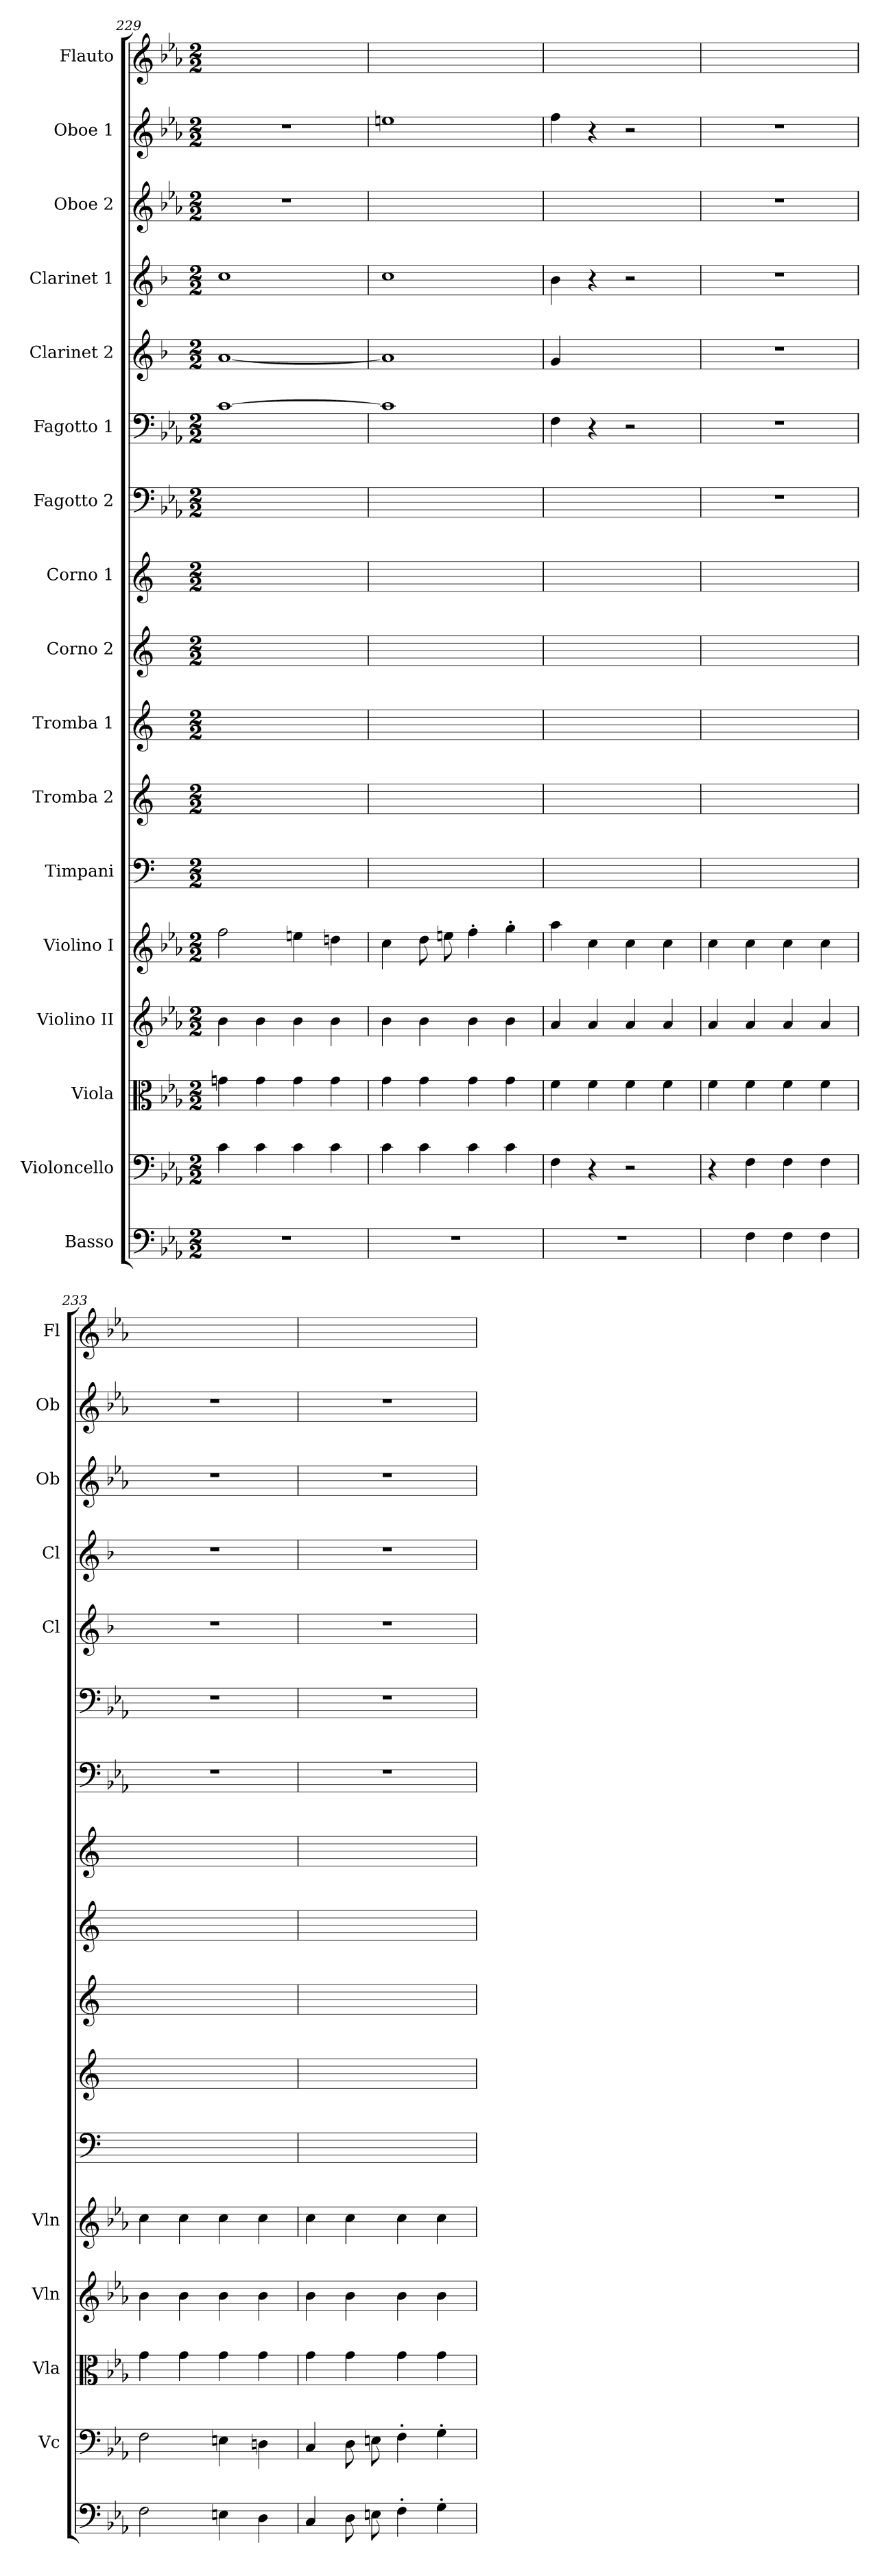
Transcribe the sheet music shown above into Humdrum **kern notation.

**kern	**kern	**kern	**kern	**kern	**kern	**kern	**kern	**kern	**kern	**kern	**kern	**kern	**kern	**kern	**kern	**kern
*part17	*part16	*part15	*part14	*part13	*part12	*part11	*part10	*part9	*part8	*part7	*part6	*part5	*part4	*part3	*part2	*part1
*staff17	*staff16	*staff15	*staff14	*staff13	*staff12	*staff11	*staff10	*staff9	*staff8	*staff7	*staff6	*staff5	*staff4	*staff3	*staff2	*staff1
*I"Basso	*I"Violoncello	*I"Viola	*I"Violino II	*I"Violino I	*I"Timpani	*I"Tromba 2	*I"Tromba 1	*I"Corno 2	*I"Corno 1	*I"Fagotto 2	*I"Fagotto 1	*I"Clarinet 2	*I"Clarinet 1	*I"Oboe 2	*I"Oboe 1	*I"Flauto
*	*I'Vc	*I'Vla	*I'Vln	*I'Vln	*	*	*	*	*	*	*	*I'Cl	*I'Cl	*I'Ob	*I'Ob	*I'Fl
*clefF4	*clefF4	*clefC3	*clefG2	*clefG2	*clefF4	*clefG2	*clefG2	*clefG2	*clefG2	*clefF4	*clefF4	*clefG2	*clefG2	*clefG2	*clefG2	*clefG2
*ITrd7c12	*	*	*	*	*	*ITrd-2c-3	*ITrd-2c-3	*ITrd5c9	*ITrd5c9	*	*	*ITrd1c2	*ITrd1c2	*	*	*
*k[b-e-a-]	*k[b-e-a-]	*k[b-e-a-]	*k[b-e-a-]	*k[b-e-a-]	*	*	*	*	*	*k[b-e-a-]	*k[b-e-a-]	*k[b-e-a-]	*k[b-e-a-]	*k[b-e-a-]	*k[b-e-a-]	*k[b-e-a-]
*M2/2	*M2/2	*M2/2	*M2/2	*M2/2	*M2/2	*M2/2	*M2/2	*M2/2	*M2/2	*M2/2	*M2/2	*M2/2	*M2/2	*M2/2	*M2/2	*M2/2
=229	=229	=229	=229	=229	=229	=229	=229	=229	=229	=229	=229	=229	=229	=229	=229	=229
1r	4c	4gn	4b-	2ff	1ryy	1ryy	1ryy	1ryy	1ryy	1ryy	[1c	[1g	1b-	1r	1r	1ryy
.	4c	4g	4b-	.	.	.	.	.	.	.	.	.	.	.	.	.
.	4c	4g	4b-	4een	.	.	.	.	.	.	.	.	.	.	.	.
.	4c	4g	4b-	4ddn	.	.	.	.	.	.	.	.	.	.	.	.
=230	=230	=230	=230	=230	=230	=230	=230	=230	=230	=230	=230	=230	=230	=230	=230	=230
1r	4c	4g	4b-	4cc	1ryy	1ryy	1ryy	1ryy	1ryy	1ryy	1c]	1g]	1b-	1ryy	1een	1ryy
.	4c	4g	4b-	8dd	.	.	.	.	.	.	.	.	.	.	.	.
.	.	.	.	8een	.	.	.	.	.	.	.	.	.	.	.	.
.	4c	4g	4b-	4ff'	.	.	.	.	.	.	.	.	.	.	.	.
.	4c	4g	4b-	4gg'	.	.	.	.	.	.	.	.	.	.	.	.
=231	=231	=231	=231	=231	=231	=231	=231	=231	=231	=231	=231	=231	=231	=231	=231	=231
1r	4F	4f	4a-	4aa-	1ryy	1ryy	1ryy	1ryy	1ryy	1ryy	4F	4f	4a-	1ryy	4ff	1ryy
.	4r	4f	4a-	4cc	.	.	.	.	.	.	4r	4ryy	4r	.	4r	.
.	2r	4f	4a-	4cc	.	.	.	.	.	.	2r	2ryy	2r	.	2r	.
.	.	4f	4a-	4cc	.	.	.	.	.	.	.	.	.	.	.	.
=232	=232	=232	=232	=232	=232	=232	=232	=232	=232	=232	=232	=232	=232	=232	=232	=232
4ryy	4r	4f	4a-	4cc	1ryy	1ryy	1ryy	1ryy	1ryy	1r	1r	1r	1r	1r	1r	1ryy
4FF	4F	4f	4a-	4cc	.	.	.	.	.	.	.	.	.	.	.	.
4FF	4F	4f	4a-	4cc	.	.	.	.	.	.	.	.	.	.	.	.
4FF	4F	4f	4a-	4cc	.	.	.	.	.	.	.	.	.	.	.	.
=233	=233	=233	=233	=233	=233	=233	=233	=233	=233	=233	=233	=233	=233	=233	=233	=233
2FF	2F	4g	4b-	4cc	1ryy	1ryy	1ryy	1ryy	1ryy	1r	1r	1r	1r	1r	1r	1ryy
.	.	4g	4b-	4cc	.	.	.	.	.	.	.	.	.	.	.	.
4EEn	4En	4g	4b-	4cc	.	.	.	.	.	.	.	.	.	.	.	.
4DD	4Dn	4g	4b-	4cc	.	.	.	.	.	.	.	.	.	.	.	.
=234	=234	=234	=234	=234	=234	=234	=234	=234	=234	=234	=234	=234	=234	=234	=234	=234
4CC	4C	4g	4b-	4cc	1ryy	1ryy	1ryy	1ryy	1ryy	1r	1r	1r	1r	1r	1r	1ryy
8DD	8D	4g	4b-	4cc	.	.	.	.	.	.	.	.	.	.	.	.
8EEn	8En	.	.	.	.	.	.	.	.	.	.	.	.	.	.	.
4FF'	4F'	4g	4b-	4cc	.	.	.	.	.	.	.	.	.	.	.	.
4GG'	4G'	4g	4b-	4cc	.	.	.	.	.	.	.	.	.	.	.	.
=	=	=	=	=	=	=	=	=	=	=	=	=	=	=	=	=
*-	*-	*-	*-	*-	*-	*-	*-	*-	*-	*-	*-	*-	*-	*-	*-	*-
